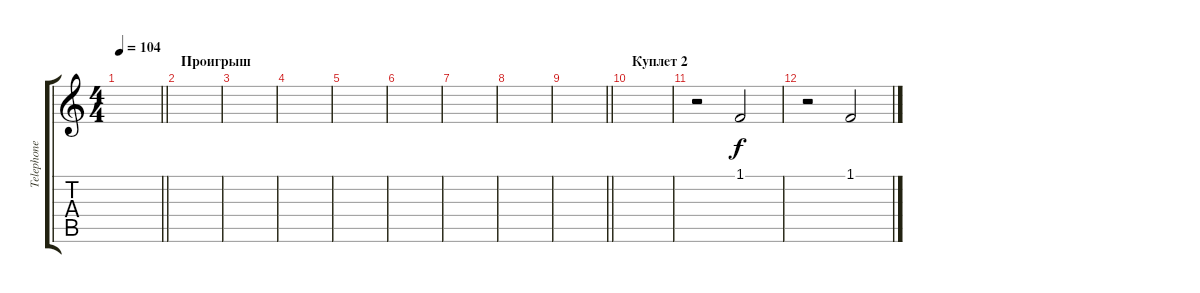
\track ("Telephone Ring" "Telephone ") {instrument telephonering}
\staff {score tabs}
\tuning (E4 B3 G3 D3 A2 E2) {hide}
\ts (4 4)
\tempo 104
\clef g2
\barLineRight lightlight
\ks c
|
\section ("" "Проигрыш")
|
|
|
|
|
|
|
\barLineRight lightlight
|
\section ("" "Куплет 2")
|
r.2 1.1.2 |
r.2 1.1.2
